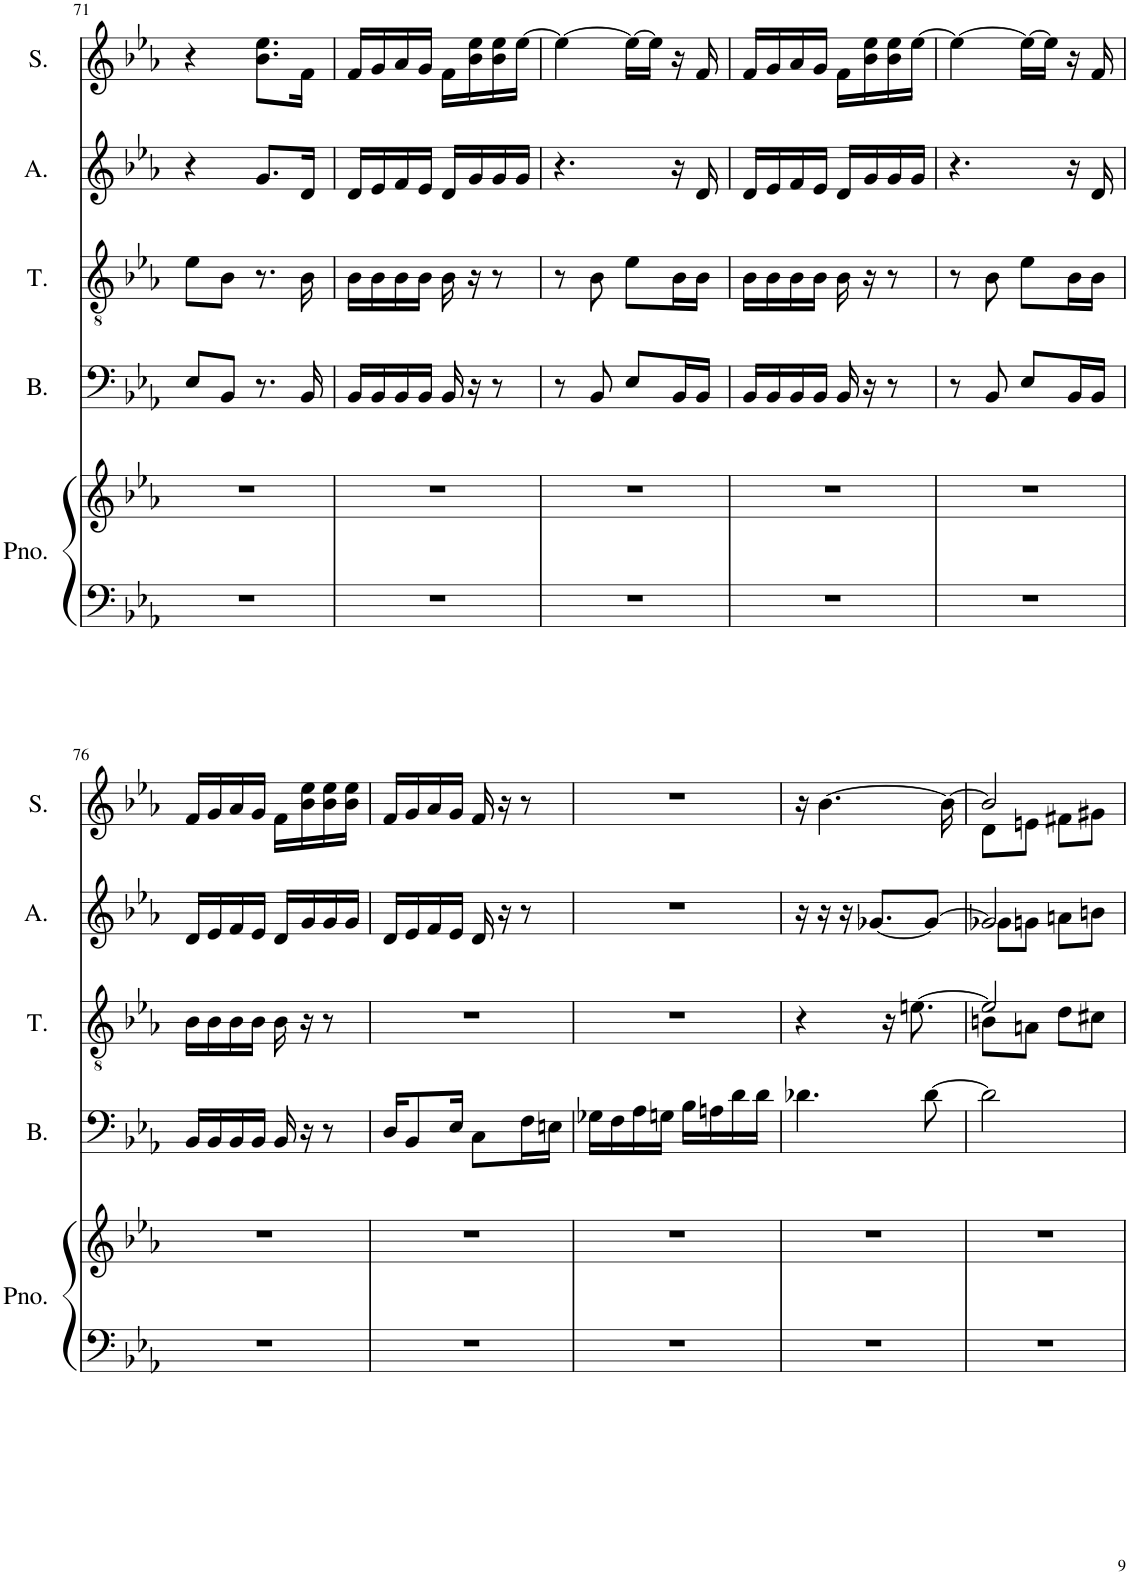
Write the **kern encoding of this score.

**kern	**kern	**kern	**kern	**kern	**kern
*part5	*part5	*part4	*part3	*part2	*part1
*staff6	*staff5	*staff4	*staff3	*staff2	*staff1
*I"Piano	*	*I"Bass	*I"Tenor	*I"Alto	*I"Soprano
*I'Pno.	*	*I'B.	*I'T.	*I'A.	*I'S.
!!LO:PB:g=z
*clefF4	*clefG2	*clefF4	*clefGv2	*clefG2	*clefG2
*k[b-e-a-]	*k[b-e-a-]	*k[b-e-a-]	*k[b-e-a-]	*k[b-e-a-]	*k[b-e-a-]
*M2/4	*M2/4	*M2/4	*M2/4	*M2/4	*M2/4
=71	=71	=71	=71	=71	=71
2r	2r	8E-/L	8e-\L	4r	4r
.	.	8BB-/J	8B-\J	.	.
.	.	8.r	8.r	8.g/L	8.b-\ 8.ee-\L
.	.	16BB-/	16B-\	16d/Jk	16f\Jk
=72	=72	=72	=72	=72	=72
2r	2r	16BB-/LL	16B-\LL	16d/LL	16f/LL
.	.	16BB-/	16B-\	16e-/	16g/
.	.	16BB-/	16B-\	16f/	16a-/
.	.	16BB-/JJ	16B-\JJ	16e-/JJ	16g/JJ
.	.	16BB-/	16B-\	16d/LL	16f\LL
.	.	16r	16r	16g/	16b-\ 16ee-\
.	.	8r	8r	16g/	16b-\ 16ee-\
.	.	.	.	16g/JJ	[16ee-\JJ
=73	=73	=73	=73	=73	=73
2r	2r	8r	8r	4.r	4ee-\_
.	.	8BB-/	8B-\	.	.
.	.	8E-/L	8e-\L	.	16ee-\LL_
.	.	.	.	.	16ee-\JJ]
.	.	16BB-/L	16B-\L	16r	16r
.	.	16BB-/JJ	16B-\JJ	16d/	16f/
=74	=74	=74	=74	=74	=74
2r	2r	16BB-/LL	16B-\LL	16d/LL	16f/LL
.	.	16BB-/	16B-\	16e-/	16g/
.	.	16BB-/	16B-\	16f/	16a-/
.	.	16BB-/JJ	16B-\JJ	16e-/JJ	16g/JJ
.	.	16BB-/	16B-\	16d/LL	16f\LL
.	.	16r	16r	16g/	16b-\ 16ee-\
.	.	8r	8r	16g/	16b-\ 16ee-\
.	.	.	.	16g/JJ	[16ee-\JJ
=75	=75	=75	=75	=75	=75
2r	2r	8r	8r	4.r	4ee-\_
.	.	8BB-/	8B-\	.	.
.	.	8E-/L	8e-\L	.	16ee-\LL_
.	.	.	.	.	16ee-\JJ]
.	.	16BB-/L	16B-\L	16r	16r
.	.	16BB-/JJ	16B-\JJ	16d/	16f/
!!LO:LB:g=z
=76	=76	=76	=76	=76	=76
2r	2r	16BB-/LL	16B-\LL	16d/LL	16f/LL
.	.	16BB-/	16B-\	16e-/	16g/
.	.	16BB-/	16B-\	16f/	16a-/
.	.	16BB-/JJ	16B-\JJ	16e-/JJ	16g/JJ
.	.	16BB-/	16B-\	16d/LL	16f\LL
.	.	16r	16r	16g/	16b-\ 16ee-\
.	.	8r	8r	16g/	16b-\ 16ee-\
.	.	.	.	16g/JJ	16b-\ 16ee-\JJ
=77	=77	=77	=77	=77	=77
2r	2r	16D/KL	2r	16d/LL	16f/LL
.	.	8BB-/	.	16e-/	16g/
.	.	.	.	16f/	16a-/
.	.	16E-/Jk	.	16e-/JJ	16g/JJ
.	.	8C\L	.	16d/	16f/
.	.	.	.	16r	16r
.	.	16F\L	.	8r	8r
.	.	16En\JJ	.	.	.
=78	=78	=78	=78	=78	=78
2r	2r	16G-X\LL	2r	2r	2r
.	.	16F\	.	.	.
.	.	16A-\	.	.	.
.	.	16Gn\JJ	.	.	.
.	.	16B-\LL	.	.	.
.	.	16An\	.	.	.
.	.	16d\	.	.	.
.	.	16d\JJ	.	.	.
=79	=79	=79	=79	=79	=79
2r	2r	4.d-X\	4r	16r	16r
.	.	.	.	16r	[4.b-\
.	.	.	.	16r	.
.	.	.	.	[8.g-X/L	.
.	.	.	16r	.	.
.	.	.	[8.en\	.	.
.	.	[8d-\	.	8g-/J_	.
.	.	.	.	.	16b-\_
=80	=80	=80	=80	=80	=80
*	*	*	*^	*^	*^
2r	2r	2d-\]	2e/]	8Bn\L	2g-/]	8g-X\L	2b-/]	8d\L
.	.	.	.	8An\J	.	8gn\J	.	8en\J
.	.	.	.	8d\L	.	8an\L	.	8f#X\L
.	.	.	.	8c#X\J	.	8bn\J	.	8g#X\J
*	*	*	*v	*v	*	*	*v	*v
*	*	*	*	*v	*v	*
=	=	=	=	=	=
*-	*-	*-	*-	*-	*-
